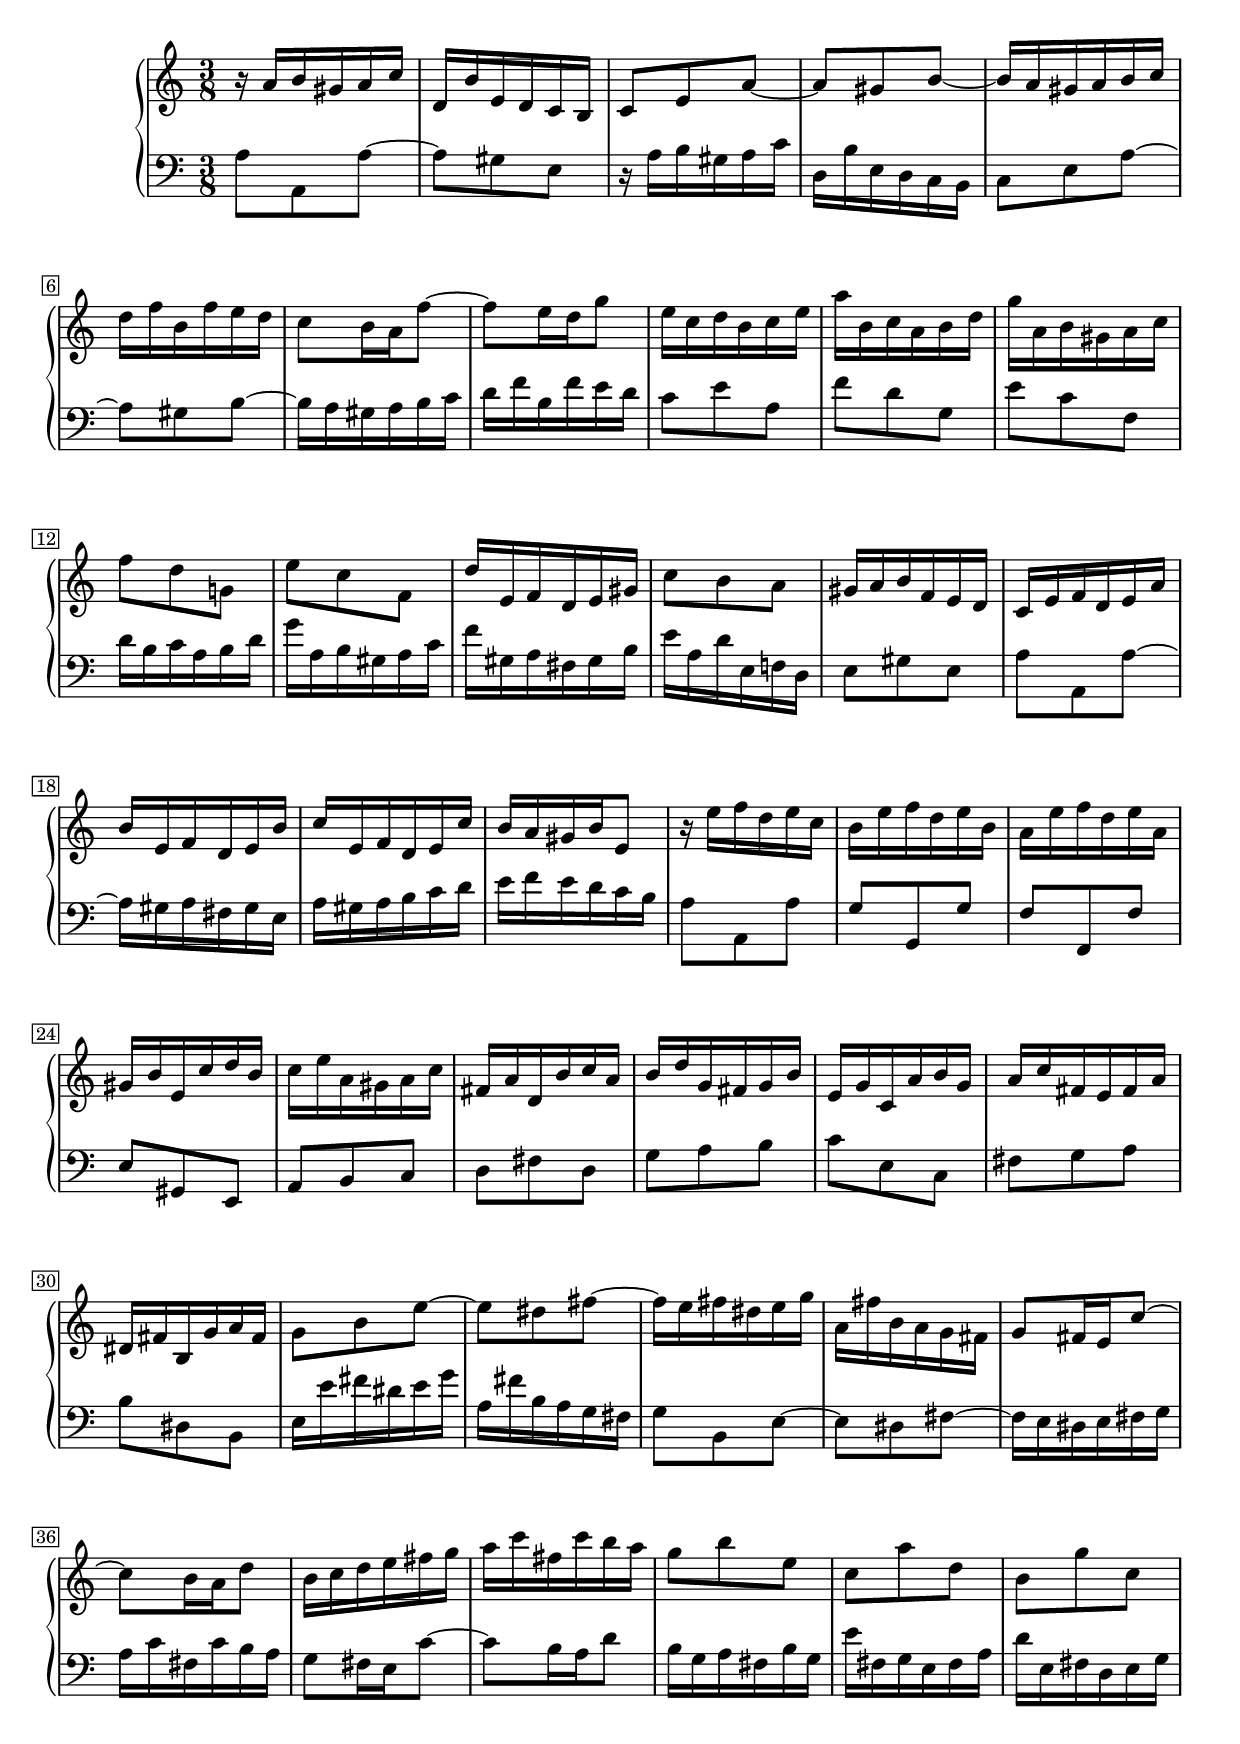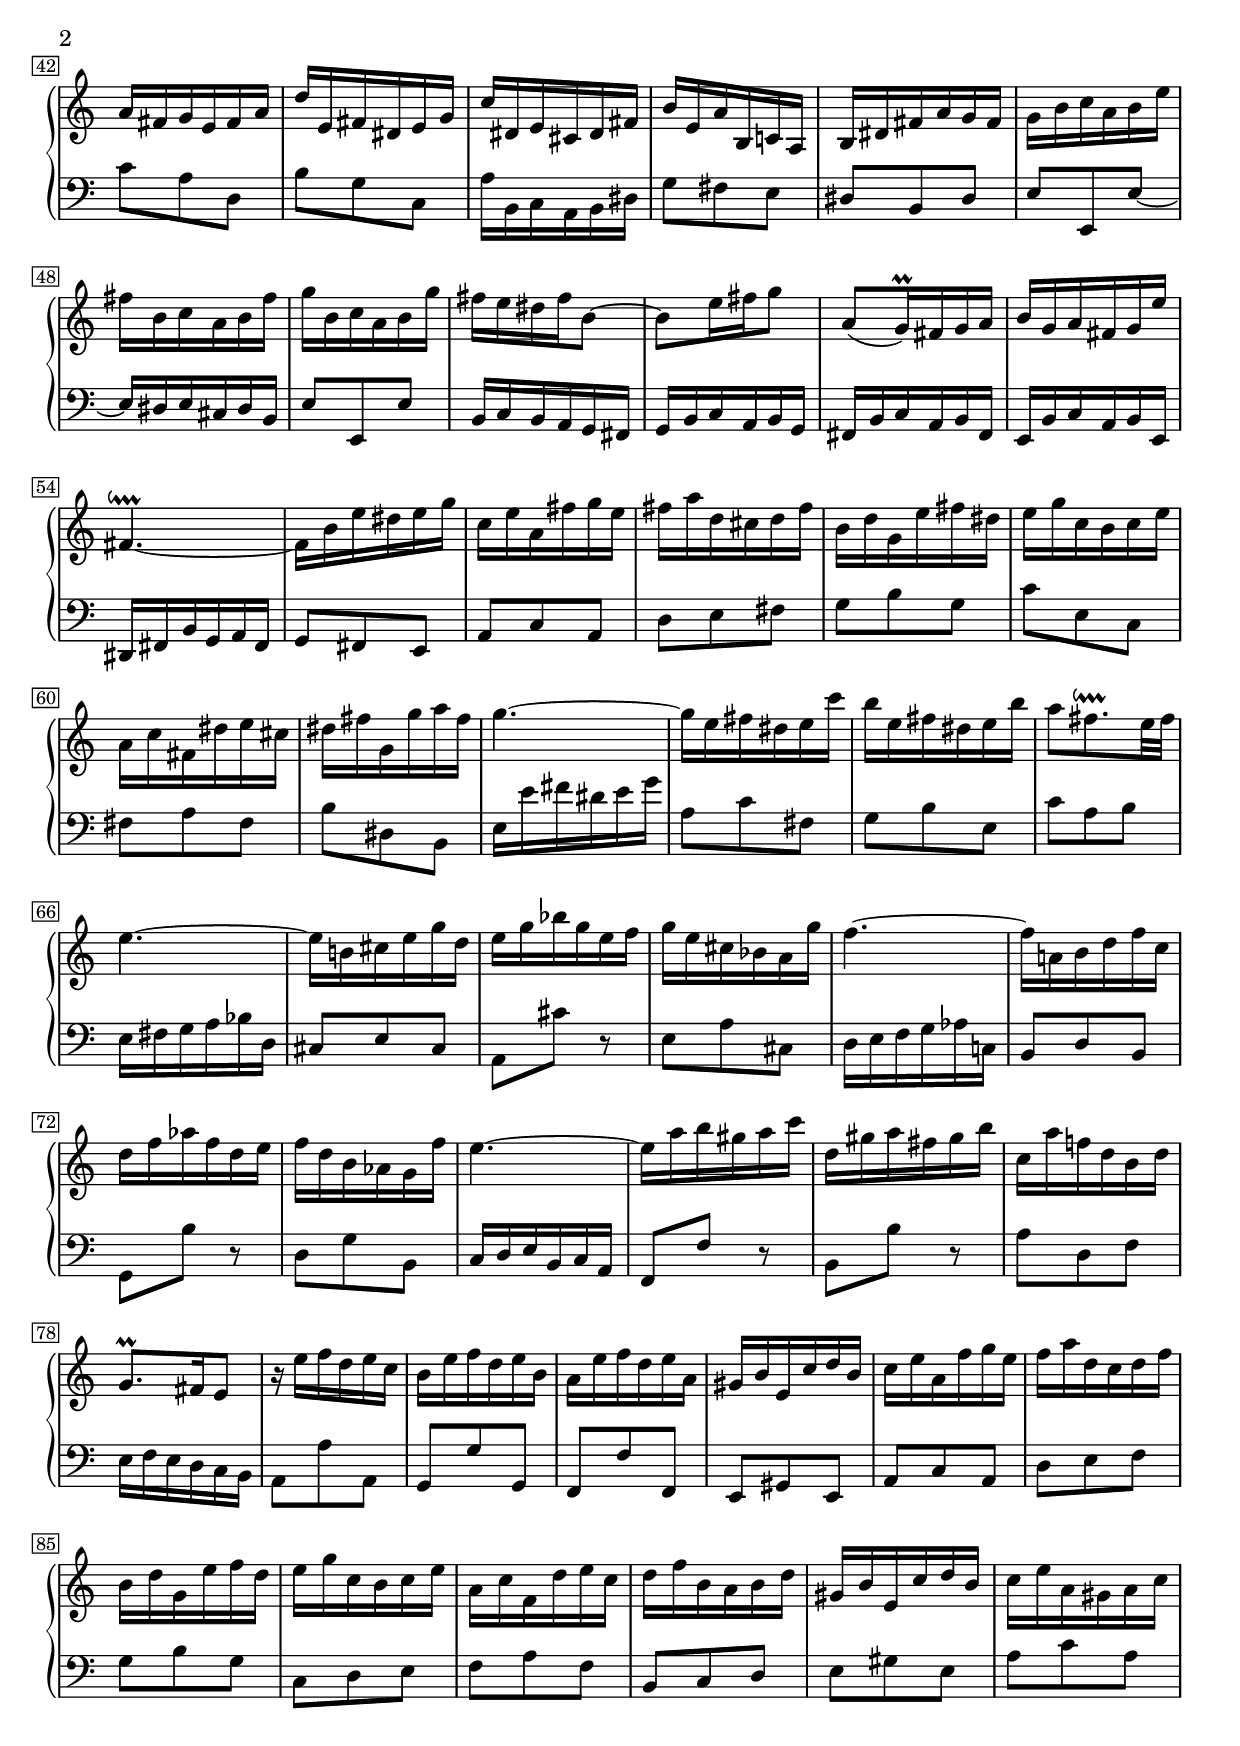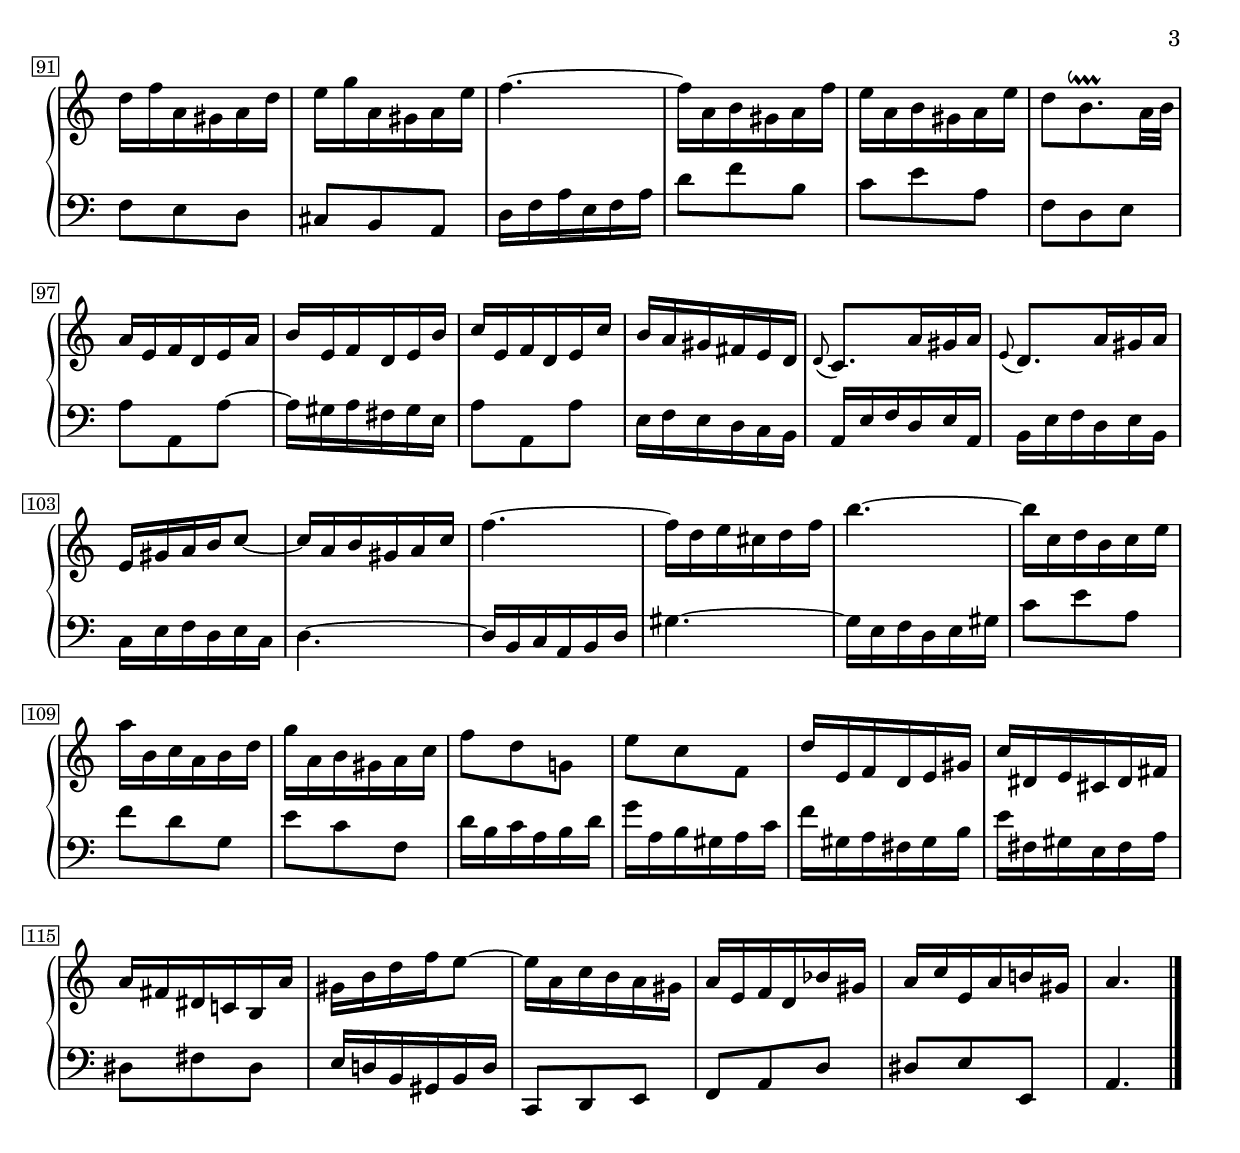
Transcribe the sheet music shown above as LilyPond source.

Global = {
  \key a \minor
  \time 3/8
  \include "../../global.ly"
}

Soprano = \context Voice = "one" \relative c'' {
  \voiceOne
  \stemNeutral\tieNeutral\slurNeutral
  \override MultiMeasureRest.staff-position = #0
  \override Rest.staff-position = #0
  \label #'PartitaIIIFantasia
  %1
  | r16 a b gis a c
  | d, b' e, d c b
  | c8 e a~
  | a gis b~
  %5
  | b16 a gis a b c
  | d f b, f' e d
  | c8 b16 a f'8~
  | f e16 d g8
  | e16 c d b c e
  %10
  | a b, c a b d
  | g a, b gis a c
  | f8 d g,
  | e' c f,
  | d'16 e, f d e gis
  %15
  | c8 b a
  | gis16 a b f e d
  | c e f d e a
  | b e, f d e b'
  | c e, f d e c'
  %20
  | b a gis b e,8
  | r16 e' f d e c
  | b e f d e b
  | a e' f d e a,
  | gis b e, c' d b
  %25
  | c e a, gis a c
  | fis, a d, b' c a
  | b d g, fis g b
  | e, g c, a' b g
  | a c fis, e fis a
  %30
  | dis, fis b, g' a fis
  | g8 b e~
  | e dis fis~
  | fis16 e fis dis e g
  | a, fis' b, a g fis
  %35
  | g8 fis16 e c'8~
  | c b16 a d8
  | b16 c d e fis g
  | a c fis, c' b a
  | g8 b e,
  %40
  | c a' d,
  | b g' c,
  | a16 fis g e fis a
  | d e, fis dis e g
  | c dis, e cis dis fis
  %45
  | b e, a b, c a
  | b dis fis a g fis
  | g b c a b e
  | fis b, c a b fis'
  | g b, c a b g'
  %50
  | fis e dis fis b,8~
  | b e16 fis g8
  | a,8( g16\prall) fis g a
  | b g a fis g e'
  | fis,4.~\downprall
  %55
  | fis16 b e dis e g
  | c, e a, fis' g e
  | fis a d, cis d fis
  | b, d g, e' fis dis
  | e g c, b c e
  %60
  | a, c fis, dis' e cis
  | dis fis g, g' a fis
  | g4.~
  | g16 e fis dis e c'
  | b e, fis dis e b'
  %65
  | a8 fis8.\downprall e32 fis
  | e4.~
  | e16 b! cis e g d
  | e g bes g e f
  | g e cis bes a g'
  %70
  | f4.~
  | f16 a,! b d f c
  | d f aes f d e
  | f d b aes g f'
  | e4.~
  %75
  | e16 a b gis a c
  | d, gis a fis gis b
  | c, a' f d b d
  | g,8.\prall fis16 e8
  | r16 e' f d e c
  %80
  | b e f d e b
  | a e' f d e a,
  | gis b e, c' d b
  | c e a, f' g e
  | f a d, c d f
  %85
  | b, d g, e' f d
  | e g c, b c e
  | a, c f, d' e c
  | d f b, a b d
  | gis, b e, c' d b
  %90
  | c e a, gis a c
  | d f a, gis a d
  | e g a, gis a e'
  | f4.~
  | f16 a, b gis a f'
  %95
  | e a, b gis a e'
  | d8 b8.\downprall a32 b
  | a16 e f d e a
  | b e, f d e b'
  | c e, f d e c'
  %100
  | b a gis fis e d
  | \appoggiatura d8 c8. a'16 gis a
  | \appoggiatura e8 d8. a'16 gis a
  | e gis a b c8~
  | c16 a b gis a c
  %105
  | f4.~
  | f16 d e cis d f
  | b4.~
  | b16 c, d b c e
  | a b, c a b d
  %110
  | g a, b gis a c
  | f8 d g,
  | e' c f,
  | d'16 e, f d e gis
  | c dis, e cis dis fis
  %115
  | a fis dis c b a'
  | gis b d f e8~
  | e16 a, c b a gis
  | a e f d bes' gis
  | a c e, a b gis
  %120
  | a4.
    \fine
}

Alto = \context Voice = "two" \relative c' {
  \voiceTwo
  \stemDown\tieDown
  \override Rest.staff-position = #0
  %1
}

Tenor = \context Voice = "three" \relative c {
  \voiceThree
  \stemUp\tieUp
  \override Rest.staff-position = #0
  %1
}

Bass = \context Voice = "four" \relative c' {
  \voiceFour
  \stemNeutral\tieNeutral
  \override MultiMeasureRest.staff-position = #0
  \override Rest.staff-position = #0
  %1
  | a8 a, a'~
  | a gis e
  | r16 a b gis a c
  | d, b' e, d c b
  %5
  | c8 e a~
  | a gis b~
  | b16 a gis a b c
  | d f b, f' e d
  | c8 e a,
  %10
  | f' d g,
  | e' c f,
  | d'16 b c a b d
  | g a, b gis a c
  | f gis, a fis gis b
  %15
  | e a, d e, f d
  | e8 gis e
  | a a, a'~
  | a16 gis a fis gis e
  | a gis a b c d
  %20
  | e f e d c b
  | a8 a, a'
  | g g, g'
  | f f, f'
  | e gis, e
  %25
  | a b c
  | d fis d
  | g a b
  | c e, c
  | fis g a
  %30
  | b dis, b
  | e16 e' fis dis e g
  | a, fis' b, a g fis
  | g8 b, e~
  | e dis fis~
  %35
  | fis16 e dis e fis g
  | a c fis, c' b a
  | g8 fis16 e c'8~
  | c b16 a d8
  | b16 g a fis b g
  %40
  | e' fis, g e fis a
  | d e, fis d e g
  | c8 a d,
  | b' g c,
  | a'16 b, c a b dis
  %45
  | g8 fis e
  | dis b dis
  | e e, e'~
  | e16 dis e cis dis b
  | e8 e, e'
  %50
  | b16 c b a g fis
  | g b c a b g
  | fis b c a b fis
  | e b' c a b e,
  | dis fis b g a fis
  %55
  | g8 fis e
  | a c a
  | d e fis
  | g b g
  | c e, c
  %60
  | fis a fis
  | b dis, b
  | e16 e' fis dis e g
  | a,8 c fis,
  | g b e,
  %65
  | c' a b
  | e,16 fis g a bes d,
  | cis8 e cis
  | a cis' r
  | e, a cis,
  %70
  | d16 e f g aes c,
  | b8 d b
  | g b' r
  | d, g b,
  | c16 d e b c a
  %75
  | f8 f' r
  | b, b' r
  | a d, f
  | e16 f e d c b
  | a8 a' a,
  %80
  | g g' g,
  | f f' f,
  | e gis e
  | a c a
  | d e f
  %85
  | g b g
  | c, d e
  | f a f
  | b, c d
  | e gis e
  %90
  | a c a
  | f e d
  | cis b a
  | d16 f a e f a
  | d8 f b,
  %95
  | c e a,
  | f d e
  | a a, a'~
  | a16 gis a fis gis e
  | a8 a, a'
  %100
  | e16 f e d c b
  | a e' f d e a,
  | b e f d e b
  | c e f d e c
  | d4.~
  %105
  | d16 b c a b d
  | gis4.~
  | gis16 e f d e gis
  | c8 e a,
  | f' d g,
  %110
  | e' c f,
  | d'16 b c a b d
  | g a, b gis a c
  | f gis, a fis gis b
  | e fis, gis e fis a
  %115
  | dis,8 fis dis
  | e16 d b gis b d
  | c,8 d e
  | f a d
  | dis e e,
  %120
  | a4.
    \fine
}

\score {
  \new PianoStaff
  <<
    \accidentalStyle Score.piano
    \context Staff = "upper" <<
      \set Staff.midiInstrument = #"acoustic grand"
      \Global
      \clef treble
      \Soprano
      \Alto
    >>
    \context Staff = "lower" <<
      \set Staff.midiInstrument = #"acoustic grand"
      \Global
      \clef bass
      \Tenor
      \Bass
    >>
  >>
  \header {
    composer = ##f % "Johann Sebastian Bach"
    opus = ##f % "BWV 827"
    title = \markup { "Partita III" }
    subtitle = \markup { "Fantasia" }
  }
  \layout {
    \context {
      \PianoStaff
      \override Parentheses.font-size = #-2
      \override TextScript.font-shape = #'italic
      \override TextScript.font-size = #-1
    }
  }
  \midi {
    \tempo 4 = 108
  }
}
